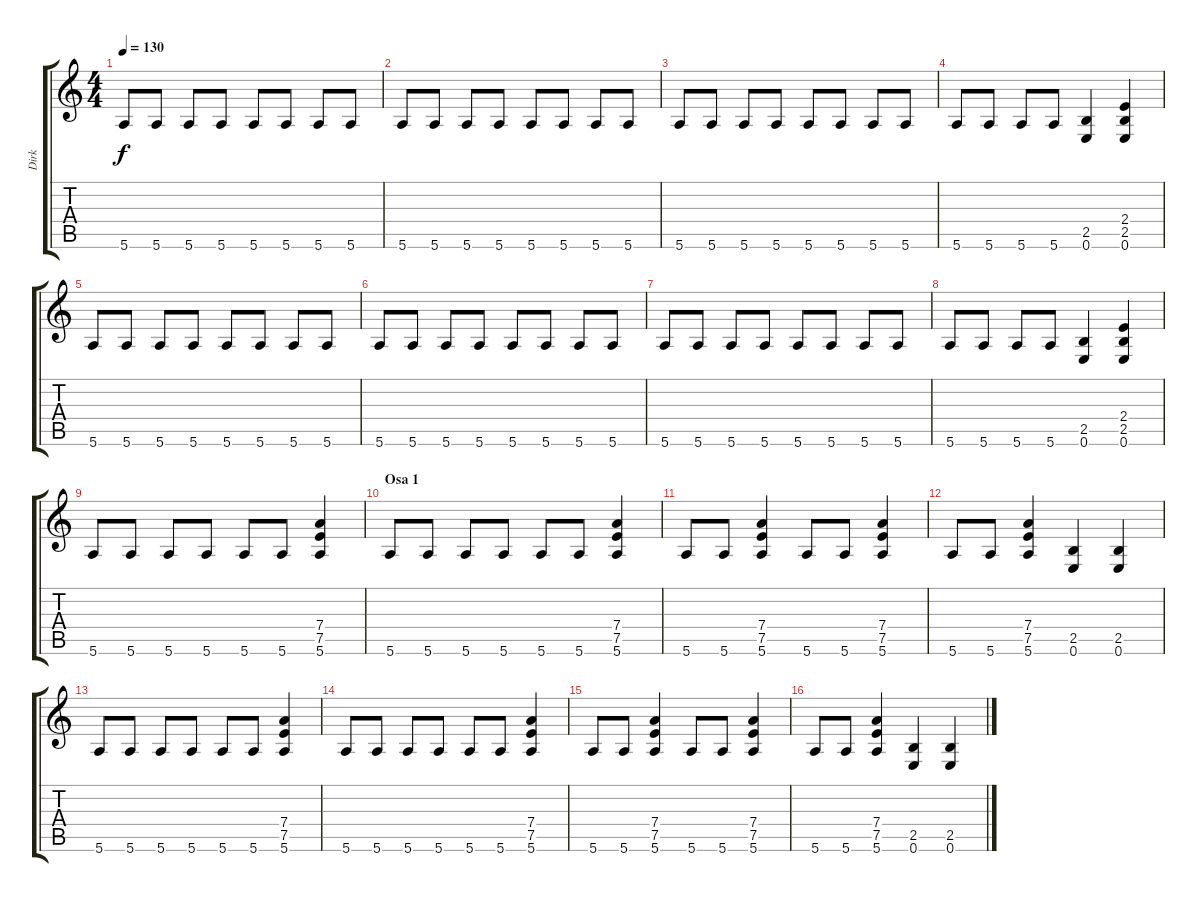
\track ("Dirk" "Dirk") {instrument distortionguitar}
\staff {score tabs}
\tuning (E4 B3 G3 D3 A2 E2) {hide}
\ts (4 4)
\tempo 130
\clef g2
\ks c
5.6.8{dy f} 5.6.8 5.6.8 5.6.8 5.6.8 5.6.8 5.6.8 5.6.8 |
5.6.8 5.6.8 5.6.8 5.6.8 5.6.8 5.6.8 5.6.8 5.6.8 |
5.6.8 5.6.8 5.6.8 5.6.8 5.6.8 5.6.8 5.6.8 5.6.8 |
5.6.8 5.6.8 5.6.8 5.6.8 (2.5 0.6).4 (2.4 2.5 0.6).4 |
5.6.8 5.6.8 5.6.8 5.6.8 5.6.8 5.6.8 5.6.8 5.6.8 |
5.6.8 5.6.8 5.6.8 5.6.8 5.6.8 5.6.8 5.6.8 5.6.8 |
5.6.8 5.6.8 5.6.8 5.6.8 5.6.8 5.6.8 5.6.8 5.6.8 |
5.6.8 5.6.8 5.6.8 5.6.8 (2.5 0.6).4 (2.4 2.5 0.6).4 |
5.6.8 5.6.8 5.6.8 5.6.8 5.6.8 5.6.8 (7.4 7.5 5.6).4 |
\section ("" "Osa 1")
5.6.8 5.6.8 5.6.8 5.6.8 5.6.8 5.6.8 (7.4 7.5 5.6).4 |
5.6.8 5.6.8 (7.4 7.5 5.6).4 5.6.8 5.6.8 (7.4 7.5 5.6).4 |
5.6.8 5.6.8 (7.4 7.5 5.6).4 (2.5 0.6).4 (2.5 0.6).4 |
5.6.8 5.6.8 5.6.8 5.6.8 5.6.8 5.6.8 (7.4 7.5 5.6).4 |
5.6.8 5.6.8 5.6.8 5.6.8 5.6.8 5.6.8 (7.4 7.5 5.6).4 |
5.6.8 5.6.8 (7.4 7.5 5.6).4 5.6.8 5.6.8 (7.4 7.5 5.6).4 |
5.6.8 5.6.8 (7.4 7.5 5.6).4 (2.5 0.6).4 (2.5 0.6).4
